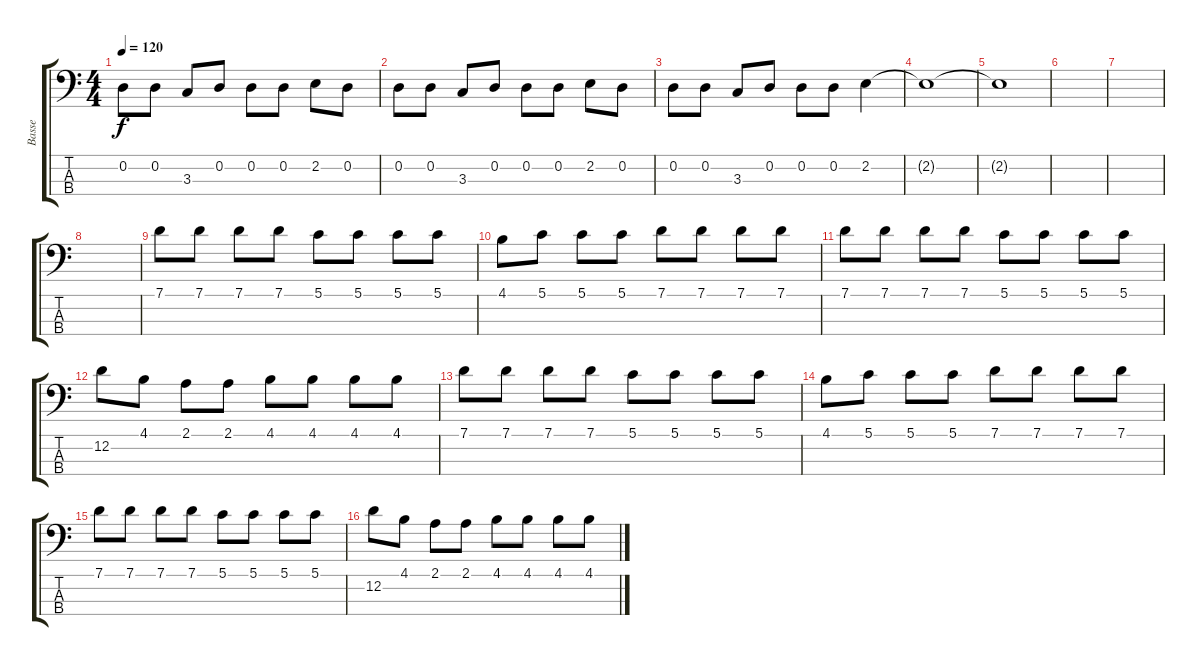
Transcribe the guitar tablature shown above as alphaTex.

\track ("Basse" "Basse") {instrument electricbassfinger}
\staff {score tabs}
\tuning (G2 D2 A1 E1) {hide}
\ts (4 4)
\tempo 120
\clef f4
\ks c
0.2.8{dy f} 0.2.8 3.3.8 0.2.8 0.2.8 0.2.8 2.2.8 0.2.8 |
0.2.8 0.2.8 3.3.8 0.2.8 0.2.8 0.2.8 2.2.8 0.2.8 |
0.2.8 0.2.8 3.3.8 0.2.8 0.2.8 0.2.8 2.2.4 |
2.2{t}.1 |
2.2{t}.1 |
|
|
|
7.1.8 7.1.8 7.1.8 7.1.8 5.1.8 5.1.8 5.1.8 5.1.8 |
4.1.8 5.1.8 5.1.8 5.1.8 7.1.8 7.1.8 7.1.8 7.1.8 |
7.1.8 7.1.8 7.1.8 7.1.8 5.1.8 5.1.8 5.1.8 5.1.8 |
12.2.8 4.1.8 2.1.8 2.1.8 4.1.8 4.1.8 4.1.8 4.1.8 |
7.1.8 7.1.8 7.1.8 7.1.8 5.1.8 5.1.8 5.1.8 5.1.8 |
4.1.8 5.1.8 5.1.8 5.1.8 7.1.8 7.1.8 7.1.8 7.1.8 |
7.1.8 7.1.8 7.1.8 7.1.8 5.1.8 5.1.8 5.1.8 5.1.8 |
12.2.8 4.1.8 2.1.8 2.1.8 4.1.8 4.1.8 4.1.8 4.1.8
